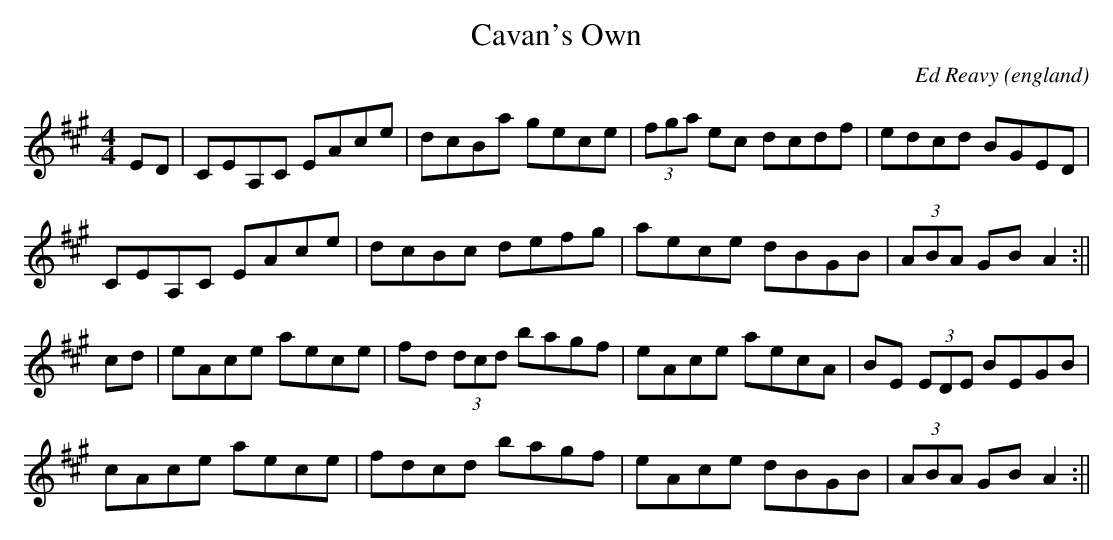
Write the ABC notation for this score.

X:1
T:Cavan's Own
O:england
C:Ed Reavy
M:4/4
L:1/8
K:A
ED|CEA,C EAce|dcBa gece|(3fga ec dcdf|edcd BGED|
CEA,C EAce|dcBc defg|aece dBGB|(3ABA GB A2:||
cd|eAce aece|fd (3dcd bagf|eAce aecA|BE (3EDE BEGB|
cAce aece|fdcd bagf|eAce dBGB|(3ABA GB A2:||
